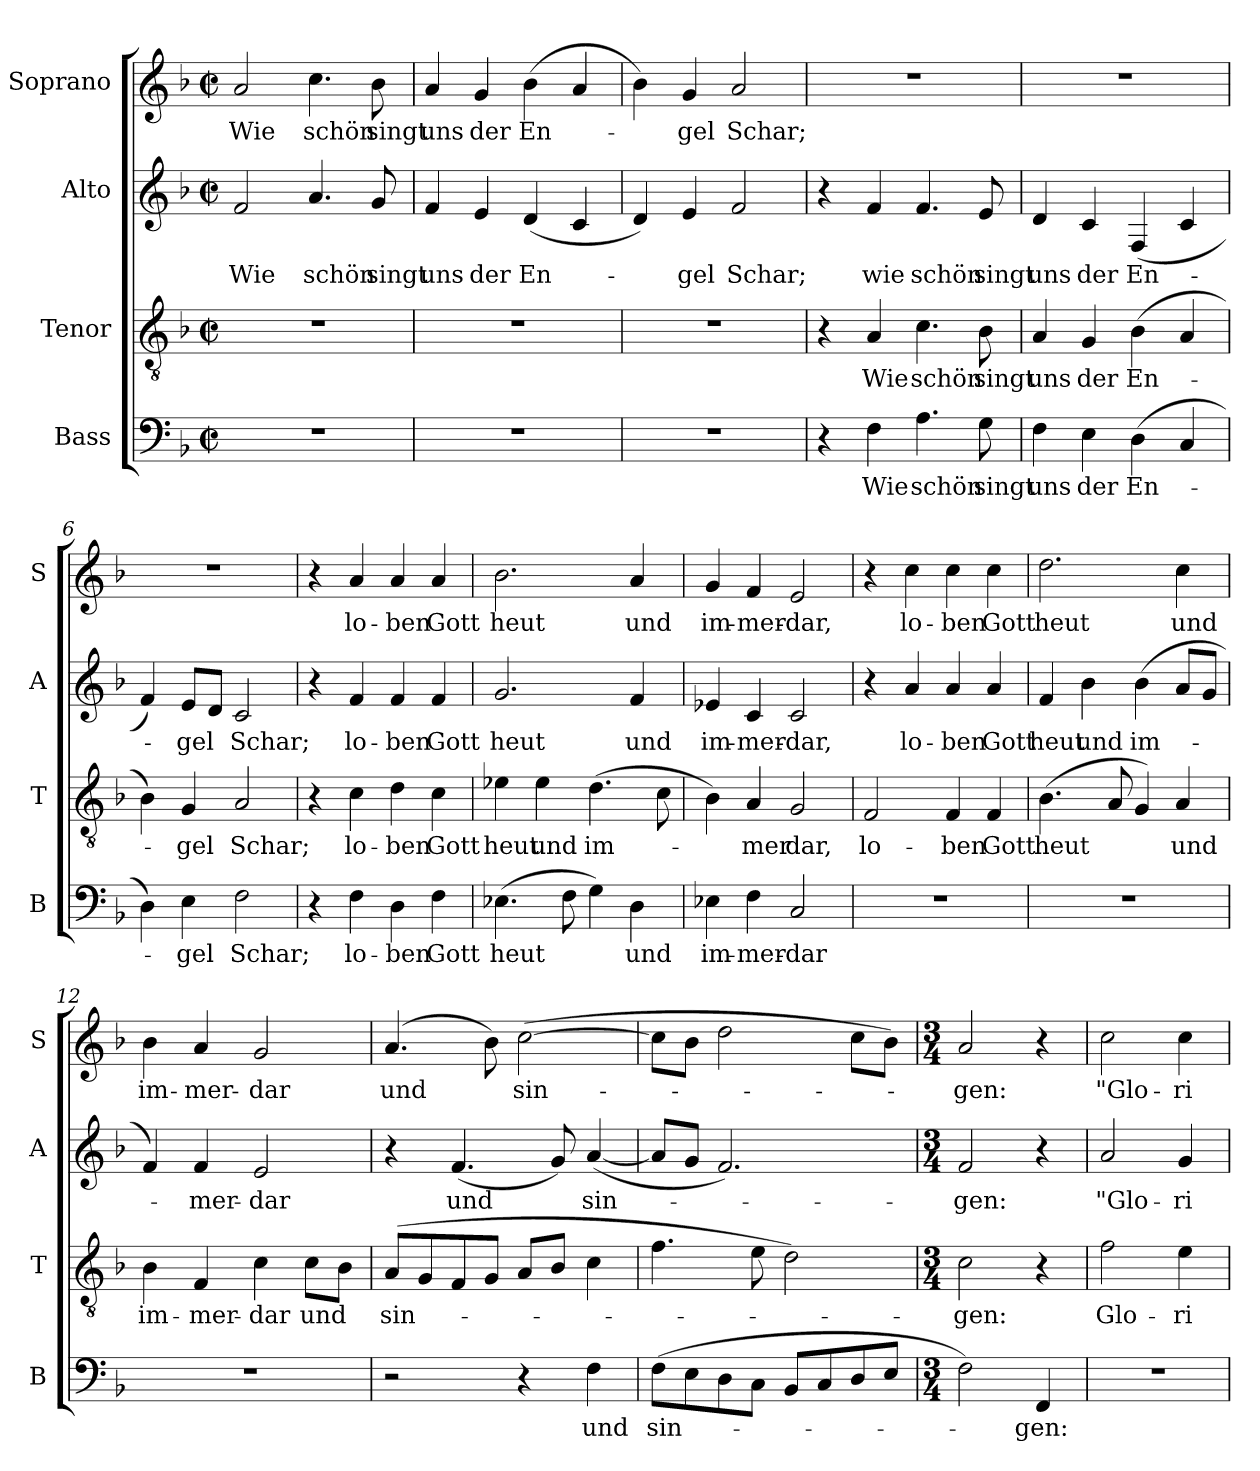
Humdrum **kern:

**kern	**text	**kern	**text	**kern	**text	**kern	**text
*part4	*part4	*part3	*part3	*part2	*part2	*part1	*part1
*staff4	*staff4	*staff3	*staff3	*staff2	*staff2	*staff1	*staff1
*I"Bass	*	*I"Tenor	*	*I"Alto	*	*I"Soprano	*
*I'B	*	*I'T	*	*I'A	*	*I'S	*
*clefF4	*	*clefGv2	*	*clefG2	*	*clefG2	*
*k[b-]	*	*k[b-]	*	*k[b-]	*	*k[b-]	*
*F:	*	*F:	*	*F:	*	*F:	*
*M2/2	*	*M2/2	*	*M2/2	*	*M2/2	*
*met(c|)	*	*met(c|)	*	*met(c|)	*	*met(c|)	*
=1	=1	=1	=1	=1	=1	=1	=1
!	!	!	!	!	!LO:LY:b	!	!LO:LY:b
1r	.	1r	.	2f/	Wie	2a/	Wie
!	!	!	!	!	!LO:LY:b	!	!LO:LY:b
.	.	.	.	4.a/	schön	4.cc\	schön
!	!	!	!	!	!LO:LY:b	!	!LO:LY:b
.	.	.	.	8g/	singt	8b-\	singt
=2	=2	=2	=2	=2	=2	=2	=2
!	!	!	!	!	!LO:LY:b	!	!LO:LY:b
1r	.	1r	.	4f/	uns	4a/	uns
!	!	!	!	!	!LO:LY:b	!	!LO:LY:b
.	.	.	.	4e/	der	4g/	der
!	!	!	!	!	!LO:LY:b	!	!LO:LY:b
.	.	.	.	(<4d/	En-	(>4b-\	En-
.	.	.	.	4c/	.	4a/	.
=3	=3	=3	=3	=3	=3	=3	=3
1r	.	1r	.	4d/)	.	4b-\)	.
!	!	!	!	!	!LO:LY:b	!	!LO:LY:b
.	.	.	.	4e/	-gel	4g/	-gel
!	!	!	!	!	!LO:LY:b	!	!LO:LY:b
.	.	.	.	2f/	Schar;	2a/	Schar;
=4	=4	=4	=4	=4	=4	=4	=4
4r	.	4r	.	4r	.	1r	.
!	!LO:LY:b	!	!LO:LY:b	!	!LO:LY:b	!	!
4F\	Wie	4A/	Wie	4f/	wie	.	.
!	!LO:LY:b	!	!LO:LY:b	!	!LO:LY:b	!	!
4.A\	schön	4.c\	schön	4.f/	schön	.	.
!	!LO:LY:b	!	!LO:LY:b	!	!LO:LY:b	!	!
8G\	singt	8B-\	singt	8e/	singt	.	.
=5	=5	=5	=5	=5	=5	=5	=5
!	!LO:LY:b	!	!LO:LY:b	!	!LO:LY:b	!	!
4F\	uns	4A/	uns	4d/	uns	1r	.
!	!LO:LY:b	!	!LO:LY:b	!	!LO:LY:b	!	!
4E\	der	4G/	der	4c/	der	.	.
!	!LO:LY:b	!	!LO:LY:b	!	!LO:LY:b	!	!
(>4D\	En-	(>4B-\	En-	(<4F/	En-	.	.
4C/	.	4A/	.	4c/	.	.	.
=6	=6	=6	=6	=6	=6	=6	=6
4D\)	.	4B-\)	.	4f/)	.	1r	.
!	!LO:LY:b	!	!LO:LY:b	!	!LO:LY:b	!	!
4E\	-gel	4G/	-gel	8e/L	-gel	.	.
.	.	.	.	8d/J	.	.	.
!	!LO:LY:b	!	!LO:LY:b	!	!LO:LY:b	!	!
2F\	Schar;	2A/	Schar;	2c/	Schar;	.	.
!!LO:LB:g=z
=7	=7	=7	=7	=7	=7	=7	=7
4r	.	4r	.	4r	.	4r	.
!	!LO:LY:b	!	!LO:LY:b	!	!LO:LY:b	!	!LO:LY:b
4F\	lo-	4c\	lo-	4f/	lo-	4a/	lo-
!	!LO:LY:b	!	!LO:LY:b	!	!LO:LY:b	!	!LO:LY:b
4D\	-ben	4d\	-ben	4f/	-ben	4a/	-ben
!	!LO:LY:b	!	!LO:LY:b	!	!LO:LY:b	!	!LO:LY:b
4F\	Gott	4c\	Gott	4f/	Gott	4a/	Gott
=8	=8	=8	=8	=8	=8	=8	=8
!	!LO:LY:b	!	!LO:LY:b	!	!LO:LY:b	!	!LO:LY:b
(>4.E-X\	heut	4e-X\	heut	2.g/	heut	2.b-\	heut
!	!	!	!LO:LY:b	!	!	!	!
.	.	4e-\	und	.	.	.	.
8F\	.	.	.	.	.	.	.
!	!	!	!LO:LY:b	!	!	!	!
4G\)	.	(>4.d\	im-	.	.	.	.
!	!LO:LY:b	!	!	!	!LO:LY:b	!	!LO:LY:b
4D\	und	.	.	4f/	und	4a/	und
.	.	8c\	.	.	.	.	.
=9	=9	=9	=9	=9	=9	=9	=9
!	!LO:LY:b	!	!	!	!LO:LY:b	!	!LO:LY:b
4E-X\	im-	4B-\)	.	4e-X/	im-	4g/	im-
!	!LO:LY:b	!	!LO:LY:b	!	!LO:LY:b	!	!LO:LY:b
4F\	-mer-	4A/	-mer	4c/	-mer-	4f/	-mer-
!	!LO:LY:b	!	!LO:LY:b	!	!LO:LY:b	!	!LO:LY:b
2C/	-dar	2G/	dar,	2c/	-dar,	2e/	-dar,
=10	=10	=10	=10	=10	=10	=10	=10
!	!	!	!LO:LY:b	!	!	!	!
1r	.	2F/	lo-	4r	.	4r	.
!	!	!	!	!	!LO:LY:b	!	!LO:LY:b
.	.	.	.	4a/	lo-	4cc\	lo-
!	!	!	!LO:LY:b	!	!LO:LY:b	!	!LO:LY:b
.	.	4F/	-ben	4a/	-ben	4cc\	-ben
!	!	!	!LO:LY:b	!	!LO:LY:b	!	!LO:LY:b
.	.	4F/	Gott	4a/	Gott	4cc\	Gott
=11	=11	=11	=11	=11	=11	=11	=11
!	!	!	!LO:LY:b	!	!LO:LY:b	!	!LO:LY:b
1r	.	(>4.B-\	heut	4f/	heut	2.dd\	heut
!	!	!	!	!	!LO:LY:b	!	!
.	.	.	.	4b-\	und	.	.
.	.	8A/	.	.	.	.	.
!	!	!	!	!	!LO:LY:b	!	!
.	.	4G/)	.	(>4b-\	im-	.	.
!	!	!	!LO:LY:b	!	!	!	!LO:LY:b
.	.	4A/	und	8a/L	.	4cc\	und
.	.	.	.	8g/J	.	.	.
=12	=12	=12	=12	=12	=12	=12	=12
!	!	!	!LO:LY:b	!	!	!	!LO:LY:b
1r	.	4B-\	im-	4f/)	.	4b-\	im-
!	!	!	!LO:LY:b	!	!LO:LY:b	!	!LO:LY:b
.	.	4F/	-mer-	4f/	-mer-	4a/	-mer-
!	!	!	!LO:LY:b	!	!LO:LY:b	!	!LO:LY:b
.	.	4c\	-dar	2e/	-dar	2g/	-dar
!	!	!	!LO:LY:b	!	!	!	!
.	.	8c\L	und	.	.	.	.
.	.	8B-\J	.	.	.	.	.
!!LO:LB:g=z
=13	=13	=13	=13	=13	=13	=13	=13
!	!	!	!LO:LY:b	!	!	!	!LO:LY:b
2r	.	(>8A/L	sin-	4r	.	(>4.a/	und
.	.	8G/	.	.	.	.	.
!	!	!	!	!	!LO:LY:b	!	!
.	.	8F/	.	(<4.f/	und	.	.
.	.	8G/J	.	.	.	8b-\)	.
!	!	!	!	!	!	!	!LO:LY:b
4r	.	8A/L	.	.	.	(>[2cc\	sin-
.	.	8B-/J	.	8g/)	.	.	.
!	!LO:LY:b	!	!	!	!LO:LY:b	!	!
4F\	und	4c\	.	(<[4a/	sin-	.	.
=14	=14	=14	=14	=14	=14	=14	=14
!	!LO:LY:b	!	!	!	!	!	!
(>8F\L	sin-	4.f\	.	8a/L]	.	8cc\L]	.
8E\	.	.	.	8g/J	.	8b-\J	.
8D\	.	.	.	2.f/)	.	2dd\	.
8C\J	.	8e\	.	.	.	.	.
8BB-/L	.	2d\)	.	.	.	.	.
8C/	.	.	.	.	.	.	.
8D/	.	.	.	.	.	8cc\L	.
8E/J	.	.	.	.	.	8b-\J)	.
=15	=15	=15	=15	=15	=15	=15	=15
*M3/4	*	*M3/4	*	*M3/4	*	*M3/4	*
!	!	!	!LO:LY:b	!	!LO:LY:b	!	!LO:LY:b
2F\)	.	2c\	-gen:	2f/	-gen:	2a/	-gen:
!	!LO:LY:b	!	!	!	!	!	!
4FF/	-gen:	4r	.	4r	.	4r	.
=16	=16	=16	=16	=16	=16	=16	=16
!	!	!	!LO:LY:b	!	!LO:LY:b	!	!LO:LY:b
2.r	.	2f\	Glo-	2a/	"Glo-	2cc\	"Glo-
!	!	!	!LO:LY:b	!	!LO:LY:b	!	!LO:LY:b
.	.	4e\	-ri-	4g/	-ri-	4cc\	-ri-
=	=	=	=	=	=	=	=
*-	*-	*-	*-	*-	*-	*-	*-
